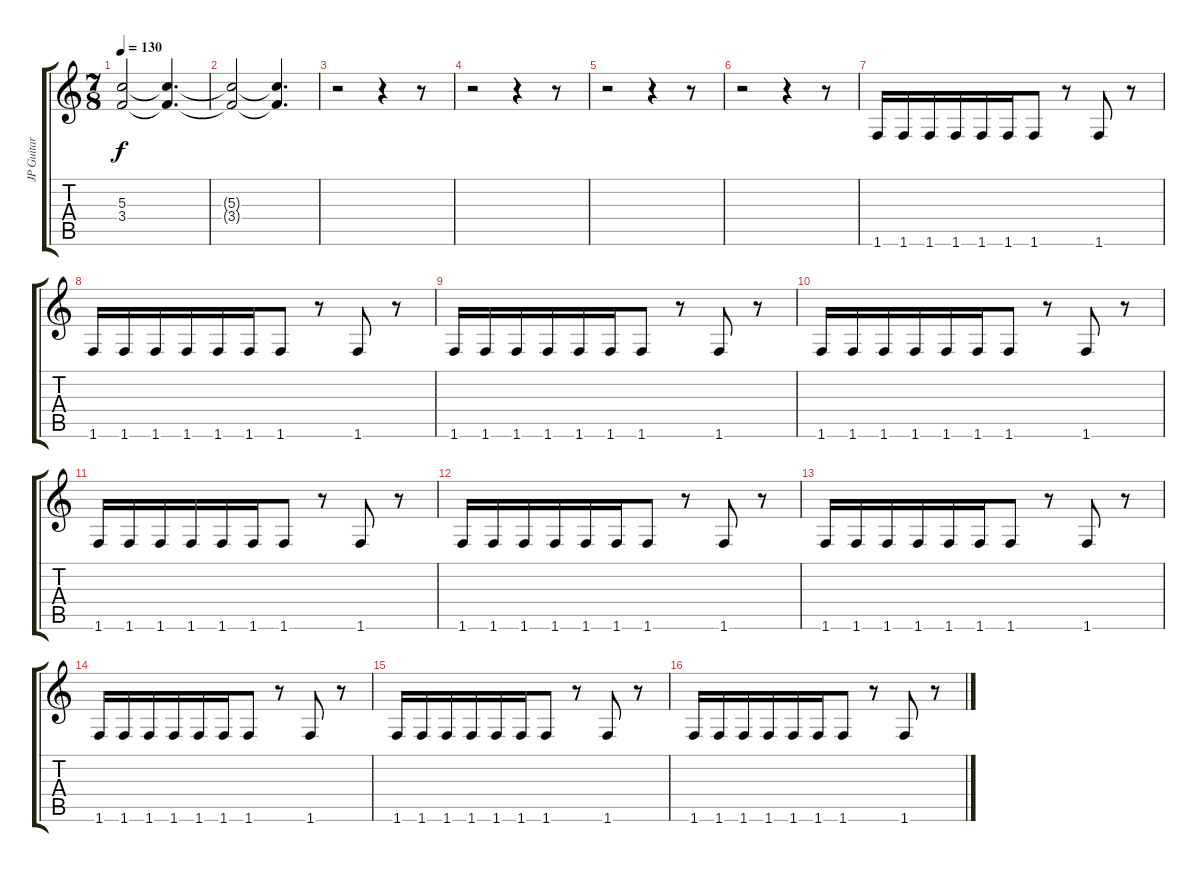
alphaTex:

\track ("JP Guitar 1" "JP Guitar ") {instrument distortionguitar}
\staff {score tabs}
\tuning (E4 B3 G3 D3 A2 E2) {hide}
\ts (7 8)
\tempo 130
\clef g2
\ks c
(5.3{t} 3.4{t}).2{dy f} (5.3{t} 3.4{t}).4{d} |
(5.3{t} 3.4{t}).2 (5.3{t} 3.4{t}).4{d} |
r.2 r.4 r.8 |
r.2 r.4 r.8 |
r.2 r.4 r.8 |
r.2 r.4 r.8 |
1.6.16{volume 12 balance 8} 1.6.16 1.6.16 1.6.16 1.6.16 1.6.16 1.6.8 r.8 1.6.8 r.8 |
1.6.16 1.6.16 1.6.16 1.6.16 1.6.16 1.6.16 1.6.8 r.8 1.6.8 r.8 |
1.6.16 1.6.16 1.6.16 1.6.16 1.6.16 1.6.16 1.6.8 r.8 1.6.8 r.8 |
1.6.16 1.6.16 1.6.16 1.6.16 1.6.16 1.6.16 1.6.8 r.8 1.6.8 r.8 |
1.6.16 1.6.16 1.6.16 1.6.16 1.6.16 1.6.16 1.6.8 r.8 1.6.8 r.8 |
1.6.16 1.6.16 1.6.16 1.6.16 1.6.16 1.6.16 1.6.8 r.8 1.6.8 r.8 |
1.6.16 1.6.16 1.6.16 1.6.16 1.6.16 1.6.16 1.6.8 r.8 1.6.8 r.8 |
1.6.16 1.6.16 1.6.16 1.6.16 1.6.16 1.6.16 1.6.8 r.8 1.6.8 r.8 |
1.6.16 1.6.16 1.6.16 1.6.16 1.6.16 1.6.16 1.6.8 r.8 1.6.8 r.8 |
1.6.16 1.6.16 1.6.16 1.6.16 1.6.16 1.6.16 1.6.8 r.8 1.6.8 r.8
